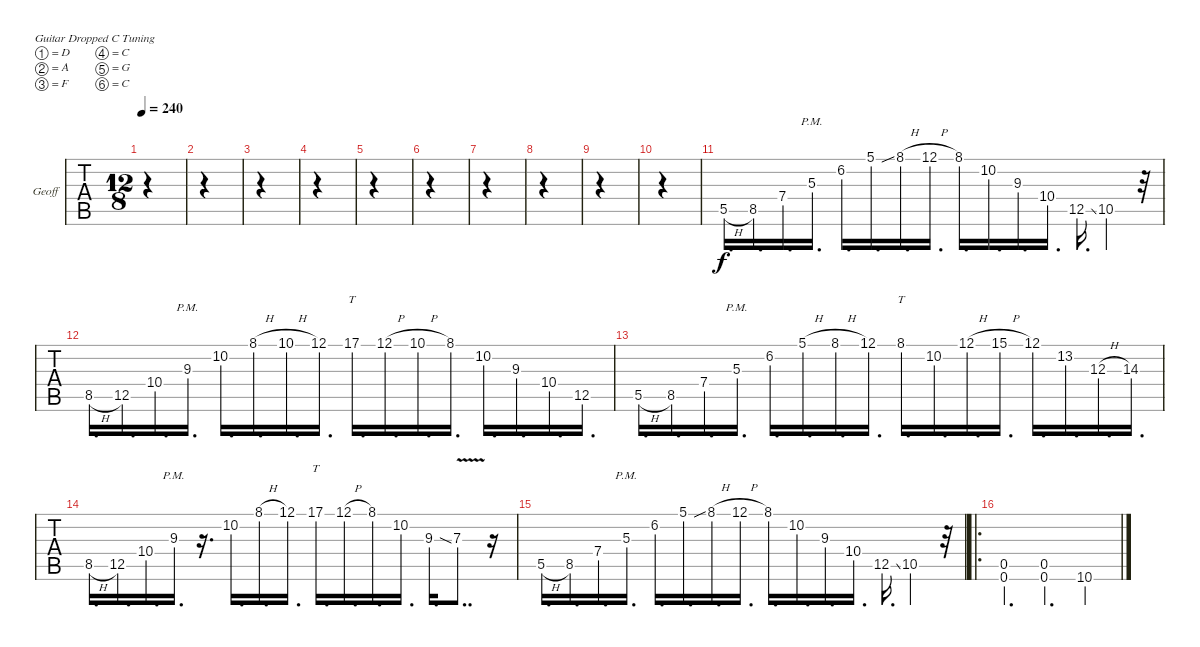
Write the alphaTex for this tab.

\bracketExtendMode groupsimilarinstruments
\firstSystemTrackNameOrientation horizontal
\otherSystemsTrackNameOrientation horizontal
\track ("GeoFuck" "Geoff") {instrument acousticgrandpiano}
\staff {tabs}
\tuning (D4 A3 F3 C3 G2 C2)
\displaytranspose 12
\ts (12 8)
\tempo 240
\clef g2
\ks c
|
|
|
|
|
|
|
|
|
|
5.5{h}.16{d} 8.5.16{d} 7.4.16{d} 5.3{pm}.16{d} 6.2.16{d} 5.1{ss}.16{d} 8.1{h}.16{d} 12.1{h}.16{d} 8.1.16{d} 10.2.16{d} 9.3.16{d} 10.4.16{d} 12.5{ss}.16{d} 10.5.4 r.32 |
8.5{h}.16{d} 12.5.16{d} 10.4.16{d} 9.3{pm}.16{d} 10.2.16{d} 8.1{h}.16{d} 10.1{h}.16{d} 12.1.16{d} 17.1.16{tt d} 12.1{h}.16{d} 10.1{h}.16{d} 8.1.16{d} 10.2.16{d} 9.3.16{d} 10.4.16{d} 12.5.16{d} |
5.5{h}.16{d} 8.5.16{d} 7.4.16{d} 5.3{pm}.16{d} 6.2.16{d} 5.1{h}.16{d} 8.1{h}.16{d} 12.1.16{d} 8.1.16{tt d} 10.2.16{d} 12.1{h}.16{d} 15.1{h}.16{d} 12.1.16{d} 13.2.16{d} 12.3{h}.16{d} 14.3.16{d} |
8.5{h}.16{d} 12.5.16{d} 10.4.16{d} 9.3{pm}.16{d} r.16{d} 10.2.16{d} 8.1{h}.16{d} 12.1.16{d} 17.1.16{tt d} 12.1{h}.16{d} 8.1.16{d} 10.2.16{d} 9.3{ss}.16{d} 7.3{v}.8{dd} r.16 |
5.5{h}.16{d} 8.5.16{d} 7.4.16{d} 5.3{pm}.16{d} 6.2.16{d} 5.1{ss}.16{d} 8.1{h}.16{d} 12.1{h}.16{d} 8.1.16{d} 10.2.16{d} 9.3.16{d} 10.4.16{d} 12.5{ss}.16{d} 10.5.4 r.32 |
\ro
(0.6 0.5).4{d} (0.6 0.5).4{d} 10.6.4
